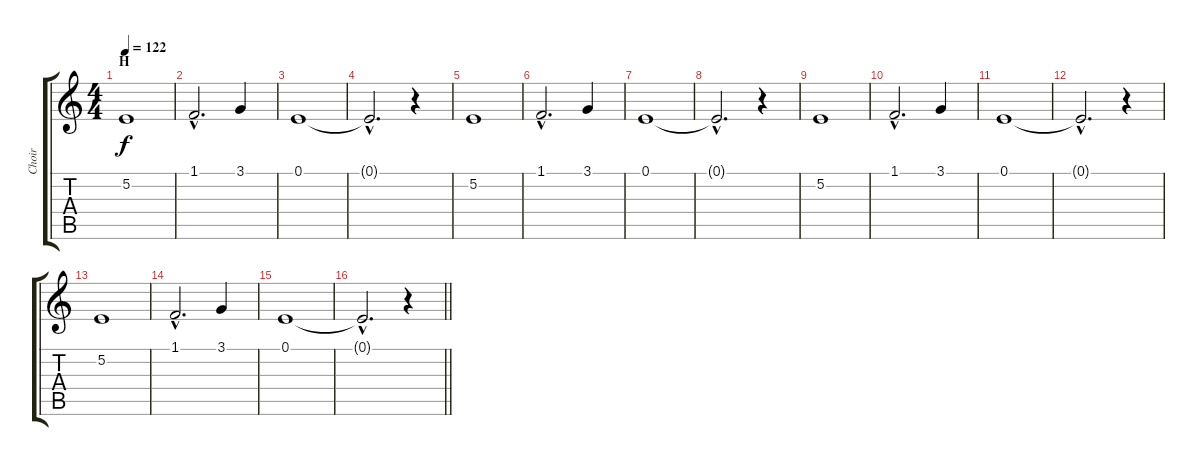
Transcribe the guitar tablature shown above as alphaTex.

\track ("Choir" "Choir") {instrument choiraahs}
\staff {score tabs}
\tuning (E4 B3 G3 D3 A2 E2) {hide}
\ts (4 4)
\section ("" "H")
\tempo 122
\clef g2
\ks c
5.2.1{dy f} |
1.1{hac}.2{d} 3.1.4 |
0.1.1 |
0.1{hac t}.2{d} r.4 |
5.2.1 |
1.1{hac}.2{d} 3.1.4 |
0.1.1 |
0.1{hac t}.2{d} r.4 |
5.2.1 |
1.1{hac}.2{d} 3.1.4 |
0.1.1 |
0.1{hac t}.2{d} r.4 |
5.2.1 |
1.1{hac}.2{d} 3.1.4 |
0.1.1 |
\barLineRight lightlight
0.1{hac t}.2{d} r.4
